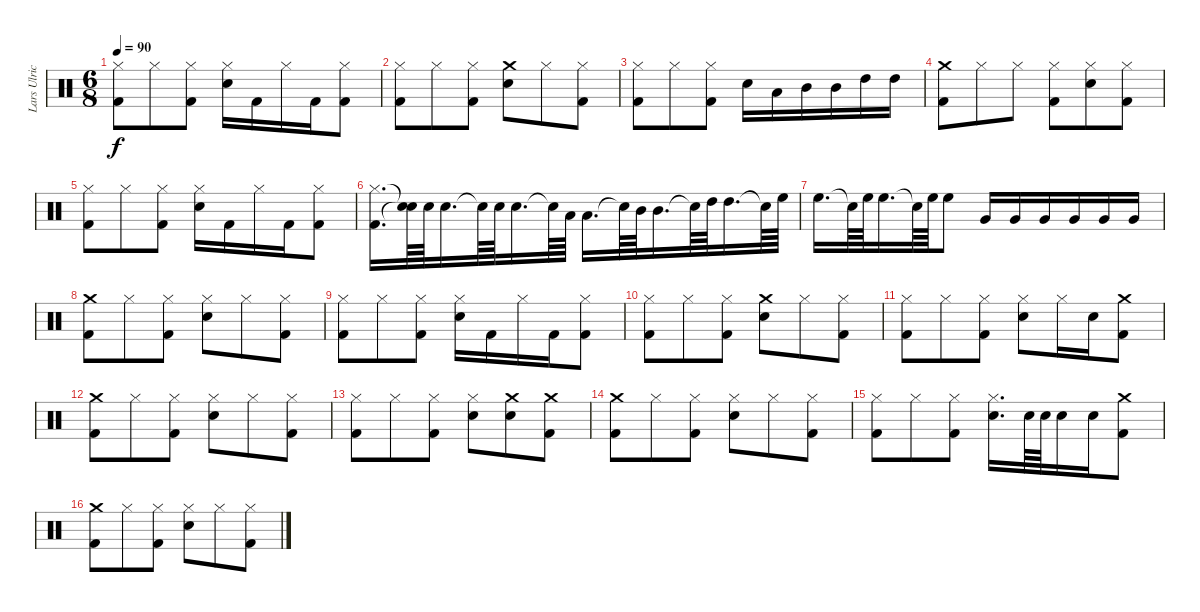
\track ("Lars Ulrich" "Lars Ulric") {instrument percussion}
\staff {score}
\articulation defaults
\ts (6 8)
\tempo 90
\clef neutral
\ks c
("Hi-Hat (closed)" "Kick (hit) 2").8{dy f} "Hi-Hat (closed)".8 ("Kick (hit) 2" "Hi-Hat (closed)").8 ("Snare (hit) 2" "Hi-Hat (closed)").16 "Kick (hit) 2".16 "Hi-Hat (closed)".16 "Kick (hit) 2".16 ("Kick (hit) 2" "Hi-Hat (closed)").8 |
("Kick (hit) 2" "Hi-Hat (closed)").8 "Hi-Hat (closed)".8 ("Kick (hit) 2" "Hi-Hat (closed)").8 ("Crash medium (hit)" "Snare (hit) 2").8 "Hi-Hat (closed)".8 ("Kick (hit) 2" "Hi-Hat (closed)").8 |
("Hi-Hat (closed)" "Kick (hit) 2").8 "Hi-Hat (closed)".8 ("Hi-Hat (closed)" "Kick (hit) 2").8 "Snare (hit) 2".16 "Low Tom (hit)".16 "Mid Tom (hit)".16 "Mid Tom (hit)".16 "High Tom (hit)".16 "High Tom (hit)".16 |
("Crash medium (hit)" "Kick (hit) 2").8 "Hi-Hat (closed)".8 "Hi-Hat (closed)".8 ("Kick (hit) 2" "Hi-Hat (closed)").8 ("Snare (hit) 2" "Hi-Hat (closed)").8 ("Kick (hit) 2" "Hi-Hat (closed)").8 |
("Hi-Hat (closed)" "Kick (hit) 2").8 "Hi-Hat (closed)".8 ("Kick (hit) 2" "Hi-Hat (closed)").8 ("Hi-Hat (closed)" "Snare (hit) 2").16 "Kick (hit) 2".16 "Hi-Hat (closed)".16 "Kick (hit) 2".16 ("Kick (hit) 2" "Hi-Hat (closed)").8 |
("Kick (hit) 2" "Hi-Hat (closed)").16{d} ("Snare (hit)"{t} "Snare (hit)"{t}).64 "Snare (hit) 2".64 "Snare (hit) 2".16{d} "Snare (hit)"{t}.64 "Snare (hit) 2".64 "Snare (hit) 2".16{d} "Snare (hit)"{t}.64 "Low Tom (hit)".64 "Low Tom (hit)".16{d} "Snare (hit)"{t}.64 "Mid Tom (hit)".64 "Mid Tom (hit)".16{d} "Snare (hit)"{t}.64 "High Tom (hit)".64 "High Tom (hit)".16{d} "Snare (hit)"{t}.64 "High Floor Tom (hit)".64 |
"High Floor Tom (hit)".16{d} "Snare (hit)"{t}.64 "High Floor Tom (hit)".64 "High Floor Tom (hit)".16{d} "Snare (hit)"{t}.64 "High Floor Tom (hit)".64 "High Floor Tom (hit)".8 "Very Low Tom (hit)".16 "Very Low Tom (hit)".16 "Very Low Tom (hit)".16 "Very Low Tom (hit)".16 "Very Low Tom (hit)".16 "Very Low Tom (hit)".16 |
("Kick (hit) 2" "Crash medium (hit)").8 "Hi-Hat (closed)".8 ("Kick (hit) 2" "Hi-Hat (closed)").8 ("Snare (hit) 2" "Hi-Hat (closed)").8 "Hi-Hat (closed)".8 ("Kick (hit) 2" "Hi-Hat (closed)").8 |
("Hi-Hat (closed)" "Kick (hit) 2").8 "Hi-Hat (closed)".8 ("Kick (hit) 2" "Hi-Hat (closed)").8 ("Snare (hit) 2" "Hi-Hat (closed)").16 "Kick (hit) 2".16 "Hi-Hat (closed)".16 "Kick (hit) 2".16 ("Kick (hit) 2" "Hi-Hat (closed)").8 |
("Kick (hit) 2" "Hi-Hat (closed)").8 "Hi-Hat (closed)".8 ("Kick (hit) 2" "Hi-Hat (closed)").8 ("Crash medium (hit)" "Snare (hit) 2").8 "Hi-Hat (closed)".8 ("Hi-Hat (closed)" "Kick (hit) 2").8 |
("Kick (hit) 2" "Hi-Hat (closed)").8 "Hi-Hat (closed)".8 ("Kick (hit) 2" "Hi-Hat (closed)").8 ("Hi-Hat (closed)" "Snare (hit) 2").8 "Hi-Hat (closed)".16 "Snare (hit) 2".16 ("Crash medium (hit)" "Kick (hit) 2").8 |
("Kick (hit) 2" "Crash medium (hit)").8 "Hi-Hat (closed)".8 ("Hi-Hat (closed)" "Kick (hit) 2").8 ("Snare (hit) 2" "Hi-Hat (closed)").8 "Hi-Hat (closed)".8 ("Kick (hit) 2" "Hi-Hat (closed)").8 |
("Kick (hit) 2" "Hi-Hat (closed)").8 "Hi-Hat (closed)".8 ("Hi-Hat (closed)" "Kick (hit) 2").8 ("Snare (hit) 2" "Hi-Hat (closed)").8 ("Crash medium (hit)" "Snare (hit) 2").8 ("Crash medium (hit)" "Kick (hit) 2").8 |
("Crash medium (hit)" "Kick (hit) 2").8 "Hi-Hat (closed)".8 ("Kick (hit) 2" "Hi-Hat (closed)").8 ("Hi-Hat (closed)" "Snare (hit) 2").8 "Hi-Hat (closed)".8 ("Kick (hit) 2" "Hi-Hat (closed)").8 |
("Hi-Hat (closed)" "Kick (hit) 2").8 "Hi-Hat (closed)".8 ("Hi-Hat (closed)" "Kick (hit) 2").8 ("Snare (hit) 2" "Hi-Hat (closed)").16{d} "Snare (hit) 2".64 "Snare (hit) 2".64 "Snare (hit) 2".16 "Snare (hit) 2".16 ("Kick (hit) 2" "Crash medium (hit)").8 |
("Crash medium (hit)" "Kick (hit) 2").8 "Hi-Hat (closed)".8 ("Kick (hit) 2" "Hi-Hat (closed)").8 ("Snare (hit) 2" "Hi-Hat (closed)").8 "Hi-Hat (closed)".8 ("Kick (hit) 2" "Hi-Hat (closed)").8
